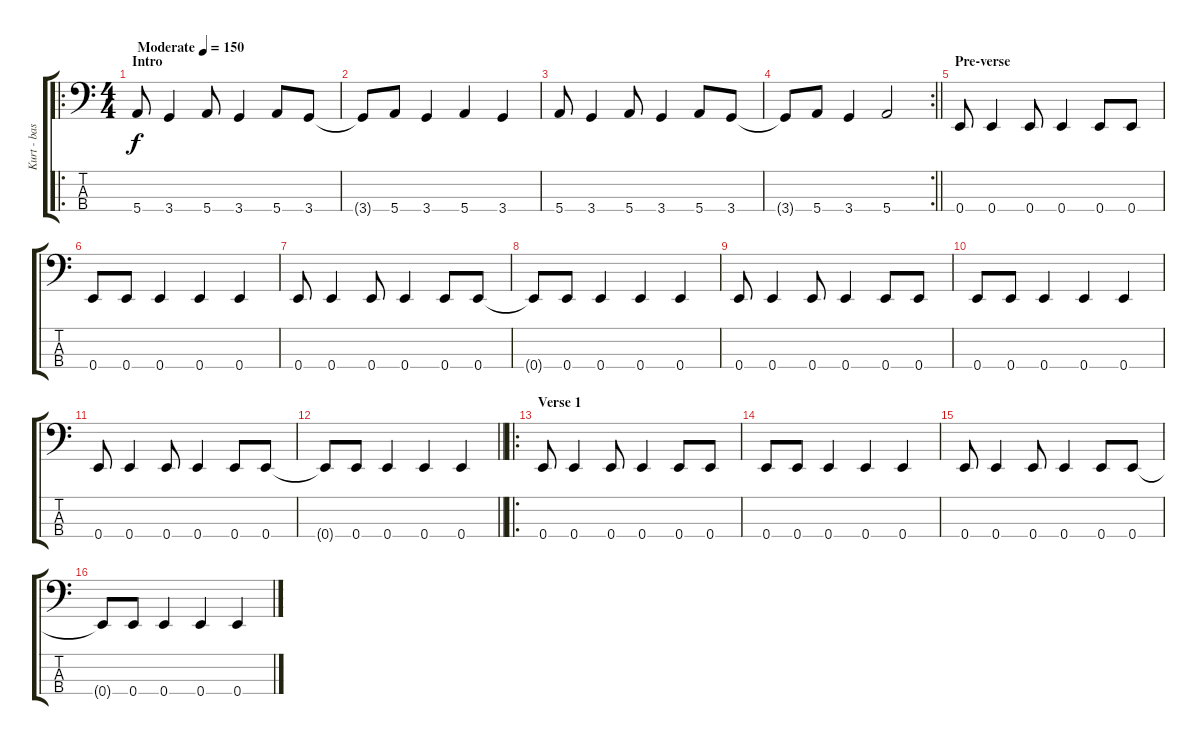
\track ("Kurt - bass" "Kurt - bas") {instrument electricbasspick}
\staff {score tabs}
\tuning (G2 D2 A1 E1) {hide}
\ro
\ts (4 4)
\section ("" "Intro")
\tempo (150 "Moderate")
\clef f4
\ks c
5.4.8{dy f instrument electricbasspick} 3.4.4 5.4.8 3.4.4 5.4.8 3.4.8 |
3.4{t}.8 5.4.8 3.4.4 5.4.4 3.4.4 |
5.4.8 3.4.4 5.4.8 3.4.4 5.4.8 3.4.8 |
\rc 2
\barLineRight lightlight
3.4{t}.8 5.4.8 3.4.4 5.4.2 |
\section ("" "Pre-verse")
0.4.8 0.4.4 0.4.8 0.4.4 0.4.8 0.4.8 |
0.4.8 0.4.8 0.4.4 0.4.4 0.4.4 |
0.4.8 0.4.4 0.4.8 0.4.4 0.4.8 0.4.8 |
0.4{t}.8 0.4.8 0.4.4 0.4.4 0.4.4 |
0.4.8 0.4.4 0.4.8 0.4.4 0.4.8 0.4.8 |
0.4.8 0.4.8 0.4.4 0.4.4 0.4.4 |
0.4.8 0.4.4 0.4.8 0.4.4 0.4.8 0.4.8 |
\barLineRight lightlight
0.4{t}.8 0.4.8 0.4.4 0.4.4 0.4.4 |
\ro
\section ("" "Verse 1")
0.4.8 0.4.4 0.4.8 0.4.4 0.4.8 0.4.8 |
0.4.8 0.4.8 0.4.4 0.4.4 0.4.4 |
0.4.8 0.4.4 0.4.8 0.4.4 0.4.8 0.4.8 |
0.4{t}.8 0.4.8 0.4.4 0.4.4 0.4.4
